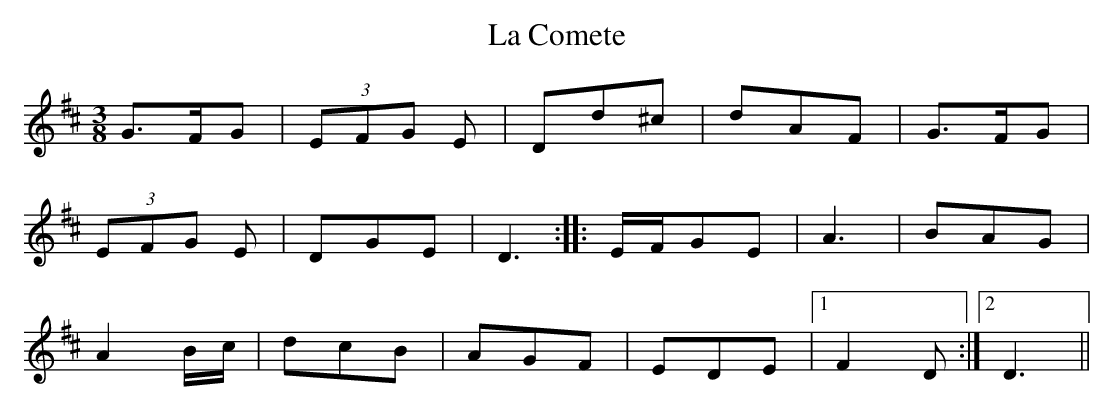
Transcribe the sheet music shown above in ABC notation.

X:1
T:La Comete
L:1/8
M:3/8
K:D major
G>FG | (3EFG E | Dd^c | dAF | G>FG |
(3EFG E | DGE | D3 :: E/F/GE | A3 | BAG |
A2B/c/ | dcB | AGF | EDE |1 F2D :|2 D3 ||
